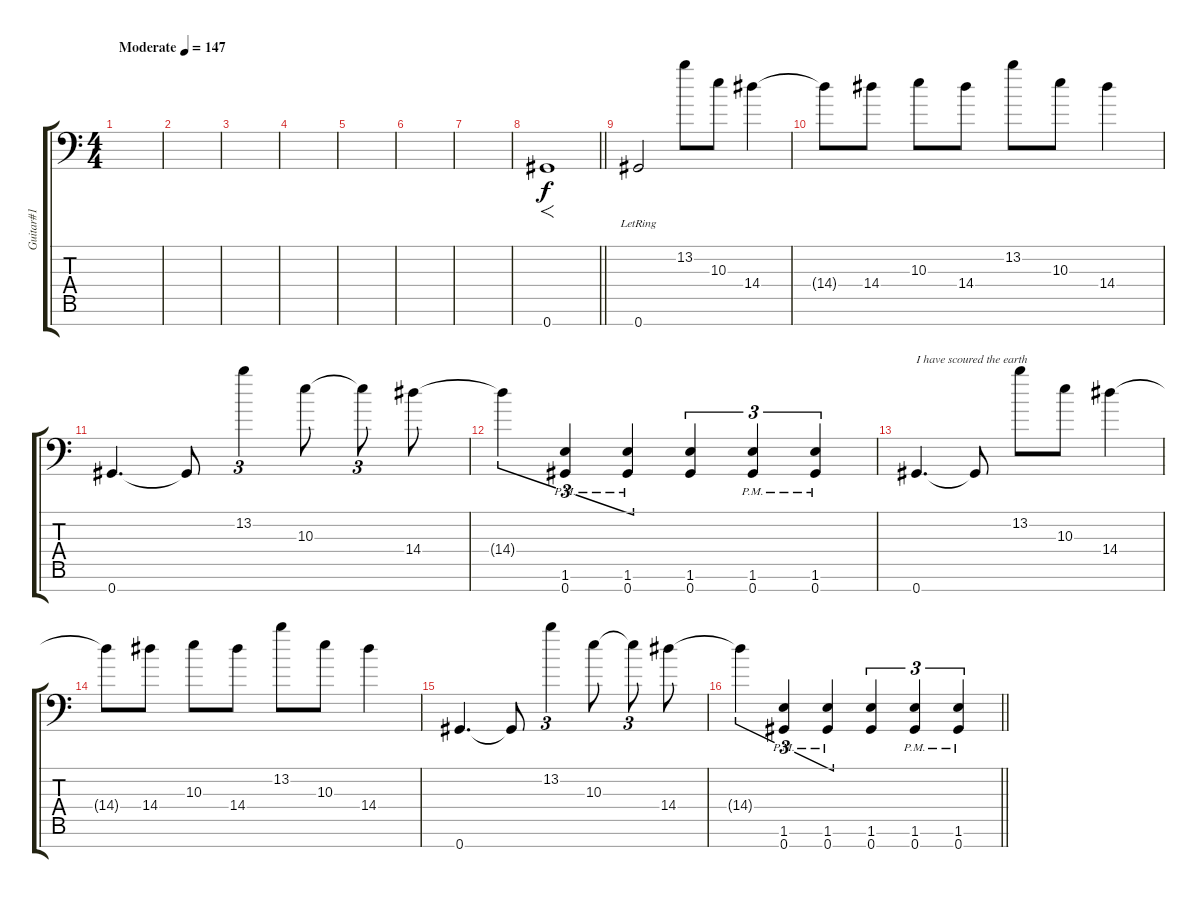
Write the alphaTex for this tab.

\track ("Guitar#1" "Guitar#1") {instrument distortionguitar}
\staff {score tabs}
\tuning (Eb4 Bb3 Gb3 Db3 Ab2 Eb2 Ab1) {hide}
\ts (4 4)
\tempo (147 "Moderate")
\clef f4
\ks c
|
|
|
|
|
|
|
\barLineRight lightlight
0.7.1{f} |
\section ("" "")
0.7{lr}.2 13.2.8 10.3.8 14.4.4 |
14.4{t}.8 14.4.8 10.3.8 14.4.8 13.2.8 10.3.8 14.4.4 |
0.7.4{d} 0.7{t}.8 13.2.4{tu (3 2)} 10.3.8 10.3{t}.8{tu (3 2)} 14.4.8 |
14.4{t}.4{tu (3 2)} (1.6{pm} 0.7{pm}).4{tu (3 2)} (1.6{pm} 0.7{pm}).4{tu (3 2)} (1.6 0.7).4{tu (3 2)} (1.6{pm} 0.7{pm}).4{tu (3 2)} (1.6{pm} 0.7{pm}).4{tu (3 2)} |
0.7.4{d txt "I have scoured the earth"} 0.7{t}.8 13.2.8 10.3.8 14.4.4 |
14.4{t}.8 14.4.8 10.3.8 14.4.8 13.2.8 10.3.8 14.4.4 |
0.7.4{d} 0.7{t}.8 13.2.4{tu (3 2)} 10.3.8 10.3{t}.8{tu (3 2)} 14.4.8 |
\barLineRight lightlight
14.4{t}.4{tu (3 2)} (1.6{pm} 0.7{pm}).4{tu (3 2)} (1.6{pm} 0.7{pm}).4{tu (3 2)} (1.6 0.7).4{tu (3 2)} (1.6{pm} 0.7{pm}).4{tu (3 2)} (1.6{pm} 0.7{pm}).4{tu (3 2)}
